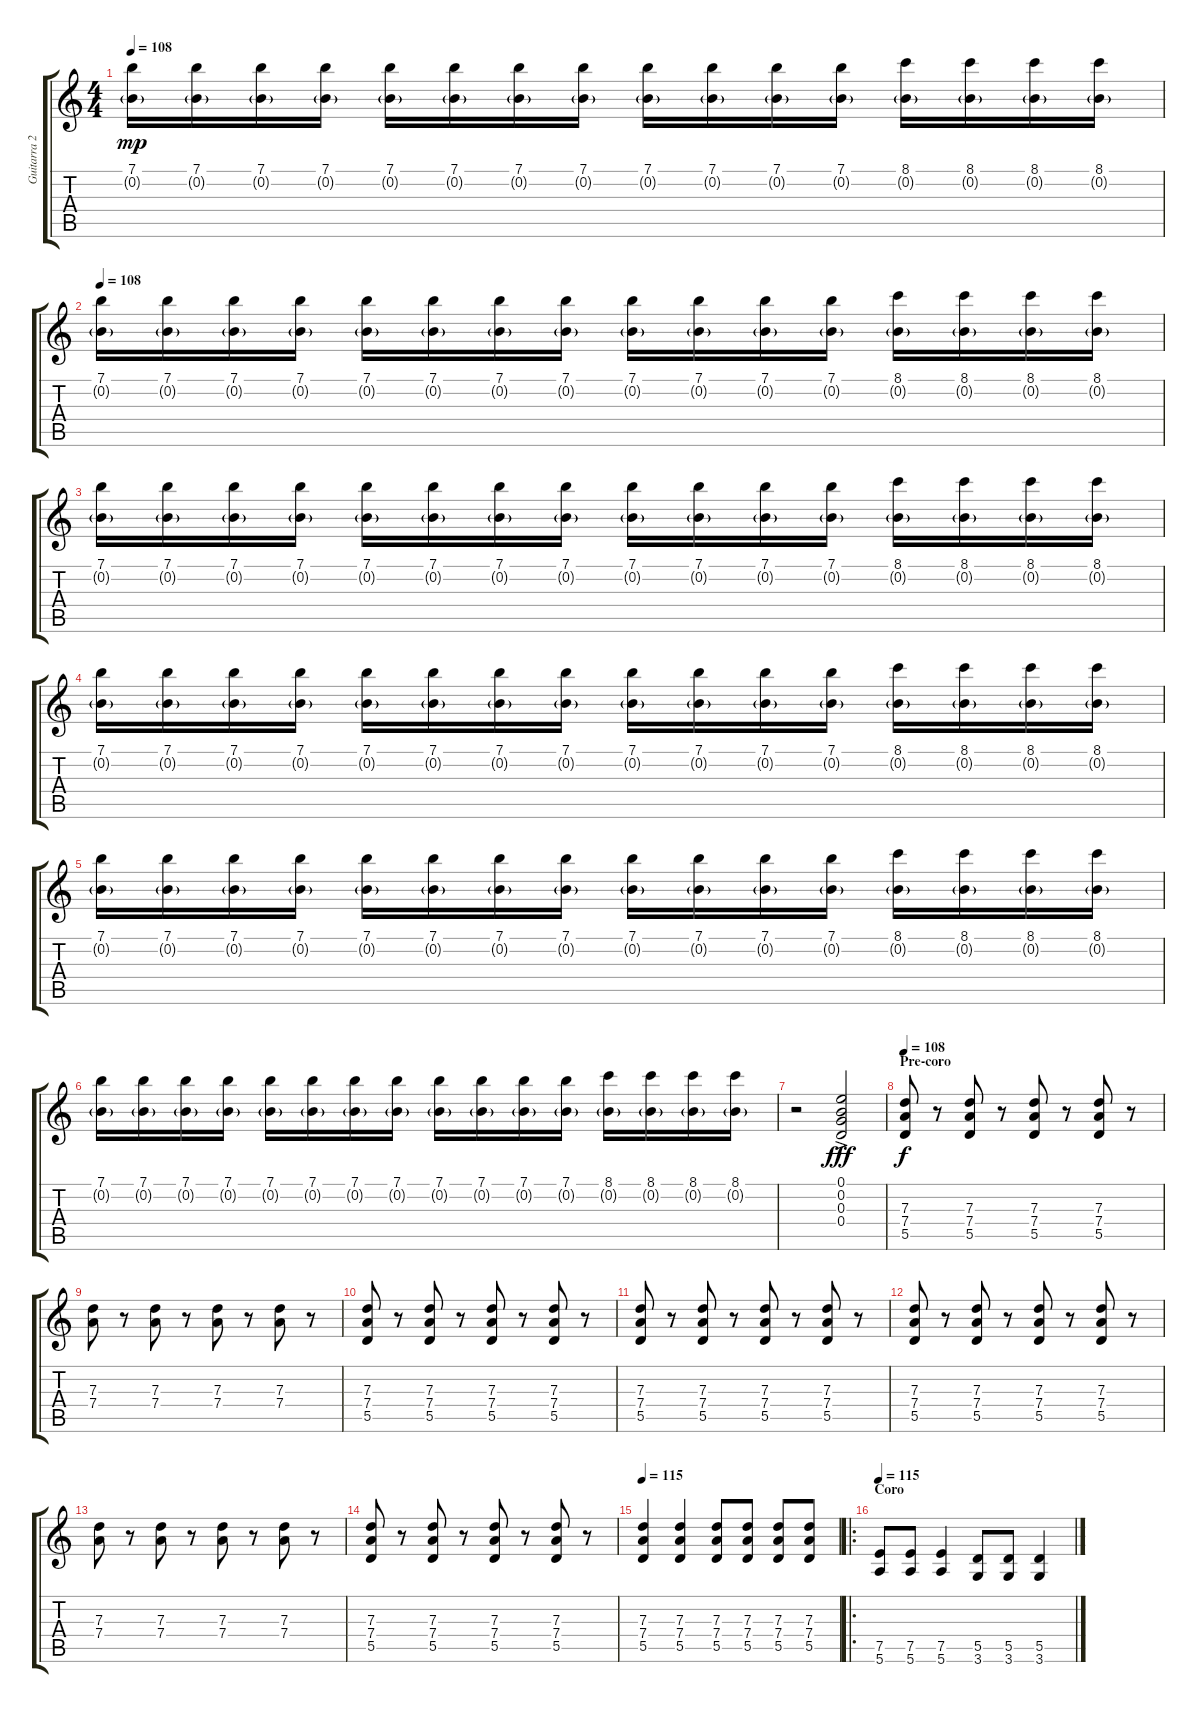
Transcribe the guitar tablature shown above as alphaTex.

\track ("Guitarra 2" "Guitarra 2") {instrument electricguitarclean}
\staff {score tabs}
\tuning (E4 B3 G3 D3 A2 E2) {hide}
\ts (4 4)
\tempo 108
\clef g2
\ks c
(7.1 0.2{g}).16{dy mp} (7.1 0.2{g}).16 (7.1 0.2{g}).16 (7.1 0.2{g}).16 (7.1 0.2{g}).16 (7.1 0.2{g}).16 (7.1 0.2{g}).16 (7.1 0.2{g}).16 (7.1 0.2{g}).16 (7.1 0.2{g}).16 (7.1 0.2{g}).16 (7.1 0.2{g}).16 (8.1 0.2{g}).16 (8.1 0.2{g}).16 (8.1 0.2{g}).16 (8.1 0.2{g}).16 |
\tempo 108
(7.1 0.2{g}).16 (7.1 0.2{g}).16 (7.1 0.2{g}).16 (7.1 0.2{g}).16 (7.1 0.2{g}).16 (7.1 0.2{g}).16 (7.1 0.2{g}).16 (7.1 0.2{g}).16 (7.1 0.2{g}).16 (7.1 0.2{g}).16 (7.1 0.2{g}).16 (7.1 0.2{g}).16 (8.1 0.2{g}).16 (8.1 0.2{g}).16 (8.1 0.2{g}).16 (8.1 0.2{g}).16 |
(7.1 0.2{g}).16 (7.1 0.2{g}).16 (7.1 0.2{g}).16 (7.1 0.2{g}).16 (7.1 0.2{g}).16 (7.1 0.2{g}).16 (7.1 0.2{g}).16 (7.1 0.2{g}).16 (7.1 0.2{g}).16 (7.1 0.2{g}).16 (7.1 0.2{g}).16 (7.1 0.2{g}).16 (8.1 0.2{g}).16 (8.1 0.2{g}).16 (8.1 0.2{g}).16 (8.1 0.2{g}).16 |
(7.1 0.2{g}).16 (7.1 0.2{g}).16 (7.1 0.2{g}).16 (7.1 0.2{g}).16 (7.1 0.2{g}).16 (7.1 0.2{g}).16 (7.1 0.2{g}).16 (7.1 0.2{g}).16 (7.1 0.2{g}).16 (7.1 0.2{g}).16 (7.1 0.2{g}).16 (7.1 0.2{g}).16 (8.1 0.2{g}).16 (8.1 0.2{g}).16 (8.1 0.2{g}).16 (8.1 0.2{g}).16 |
(7.1 0.2{g}).16 (7.1 0.2{g}).16 (7.1 0.2{g}).16 (7.1 0.2{g}).16 (7.1 0.2{g}).16 (7.1 0.2{g}).16 (7.1 0.2{g}).16 (7.1 0.2{g}).16 (7.1 0.2{g}).16 (7.1 0.2{g}).16 (7.1 0.2{g}).16 (7.1 0.2{g}).16 (8.1 0.2{g}).16 (8.1 0.2{g}).16 (8.1 0.2{g}).16 (8.1 0.2{g}).16 |
(7.1 0.2{g}).16 (7.1 0.2{g}).16 (7.1 0.2{g}).16 (7.1 0.2{g}).16 (7.1 0.2{g}).16 (7.1 0.2{g}).16 (7.1 0.2{g}).16 (7.1 0.2{g}).16 (7.1 0.2{g}).16 (7.1 0.2{g}).16 (7.1 0.2{g}).16 (7.1 0.2{g}).16 (8.1 0.2{g}).16 (8.1 0.2{g}).16 (8.1 0.2{g}).16 (8.1 0.2{g}).16{volume 0} |
r.2 (0.1{ac} 0.2{ac} 0.3{ac} 0.4{ac}).2{dy fff volume 16} |
\section ("" "Pre-coro")
\tempo 108
(7.3 7.4 5.5).8{dy f volume 13 instrument electricguitarclean} r.8 (7.3 7.4 5.5).8 r.8 (7.3 7.4 5.5).8 r.8 (7.3 7.4 5.5).8 r.8 |
(7.3 7.4).8 r.8 (7.3 7.4).8 r.8 (7.3 7.4).8 r.8 (7.3 7.4).8 r.8 |
(7.3 7.4 5.5).8 r.8 (7.3 7.4 5.5).8 r.8 (7.3 7.4 5.5).8 r.8 (7.3 7.4 5.5).8 r.8 |
(7.3 7.4 5.5).8 r.8 (7.3 7.4 5.5).8 r.8 (7.3 7.4 5.5).8 r.8 (7.3 7.4 5.5).8 r.8 |
(7.3 7.4 5.5).8 r.8 (7.3 7.4 5.5).8 r.8 (7.3 7.4 5.5).8 r.8 (7.3 7.4 5.5).8 r.8 |
(7.3 7.4).8 r.8 (7.3 7.4).8 r.8 (7.3 7.4).8 r.8 (7.3 7.4).8 r.8 |
(7.3 7.4 5.5).8 r.8 (7.3 7.4 5.5).8 r.8 (7.3 7.4 5.5).8 r.8 (7.3 7.4 5.5).8 r.8 |
\tempo 115
(7.3 7.4 5.5).4 (7.3 7.4 5.5).4 (7.3 7.4 5.5).8 (7.3 7.4 5.5).8 (7.3 7.4 5.5).8 (7.3 7.4 5.5).8 |
\ro
\section ("" "Coro")
\tempo 115
(7.5 5.6).8{volume 11 instrument distortionguitar} (7.5 5.6).8 (7.5 5.6).4 (5.5 3.6).8 (5.5 3.6).8 (5.5 3.6).4
